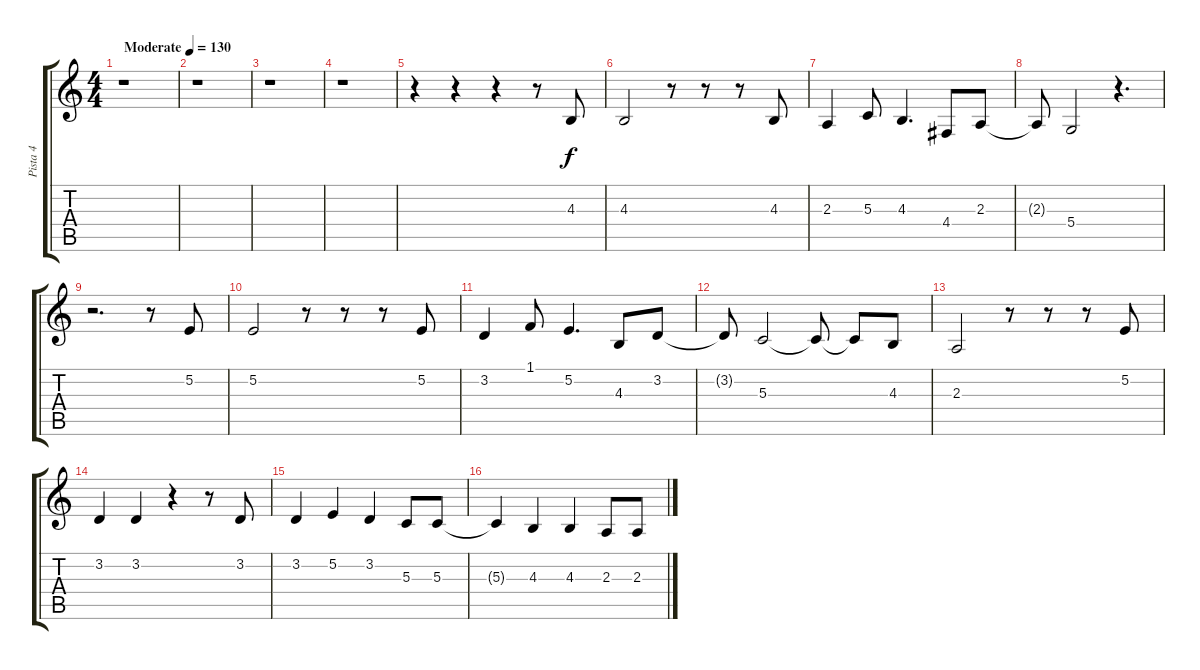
\track ("Pista 4" "Pista 4") {instrument accordion}
\staff {score tabs}
\tuning (E4 B3 G3 D3 A2 E2) {hide}
\ts (4 4)
\tempo (130 "Moderate")
\clef g2
\ks c
r.1{dy f instrument accordion} |
r.1 |
r.1 |
r.1 |
r.4 r.4 r.4 r.8 4.3.8 |
4.3.2 r.8 r.8 r.8 4.3.8 |
2.3.4 5.3.8 4.3.4{d} 4.4.8 2.3.8 |
2.3{t}.8 5.4.2 r.4{d} |
r.2{d} r.8 5.2.8 |
5.2.2 r.8 r.8 r.8 5.2.8 |
3.2.4 1.1.8 5.2.4{d} 4.3.8 3.2.8 |
3.2{t}.8 5.3.2 5.3{t}.8 5.3{t}.8 4.3.8 |
2.3.2 r.8 r.8 r.8 5.2.8 |
3.2.4 3.2.4 r.4 r.8 3.2.8 |
3.2.4 5.2.4 3.2.4 5.3.8 5.3.8 |
5.3{t}.4 4.3.4 4.3.4 2.3.8 2.3.8
